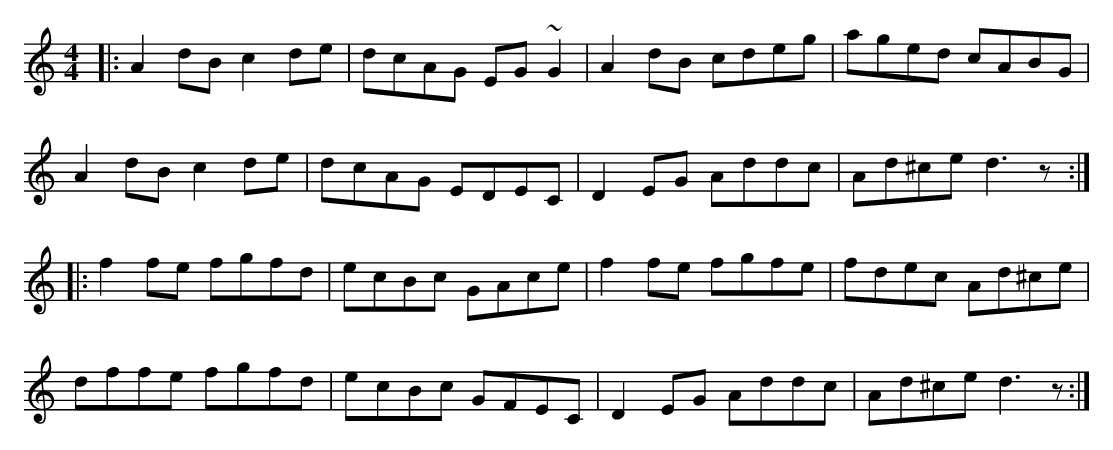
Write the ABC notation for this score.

X:1
M:4/4
K:Ddor
|:A2 dB c2 de|dcAG EG~G2|A2 dB cdeg|aged cABG|
A2 dBc2de|dcAG EDEC|D2 EG Addc|Ad^ce d3 z:|
|:f2 fe fgfd|ecBc GAce|f2 fe fgfe|fdec Ad^ce|
dffe fgfd|ecBc GFEC|D2 EG Addc|Ad^ce d3 z:|
